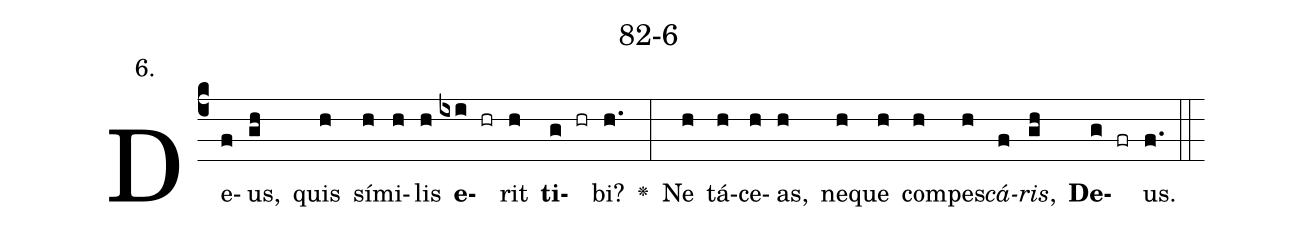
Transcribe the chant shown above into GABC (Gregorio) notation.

name: 82-6;
annotation: 6.;
%%
(c4)De(f)us,(gh) quis(h) sí(h)mi(h)lis(h) <b>e</b>(ixi hr)rit(h) <b>ti</b>(g hr)bi?(h.) <v>\greheightstar</v>(:) Ne(h) tá(h)ce(h)as,(h) ne(h)que(h) com(h)pes(h)<i>cá</i>(f)<i>ris</i>,(gh) <b>De</b>(g fr)us.(f.) (::)


%E(h) u(h) o(f) u(gh) a(g) e.(f.) (::)
